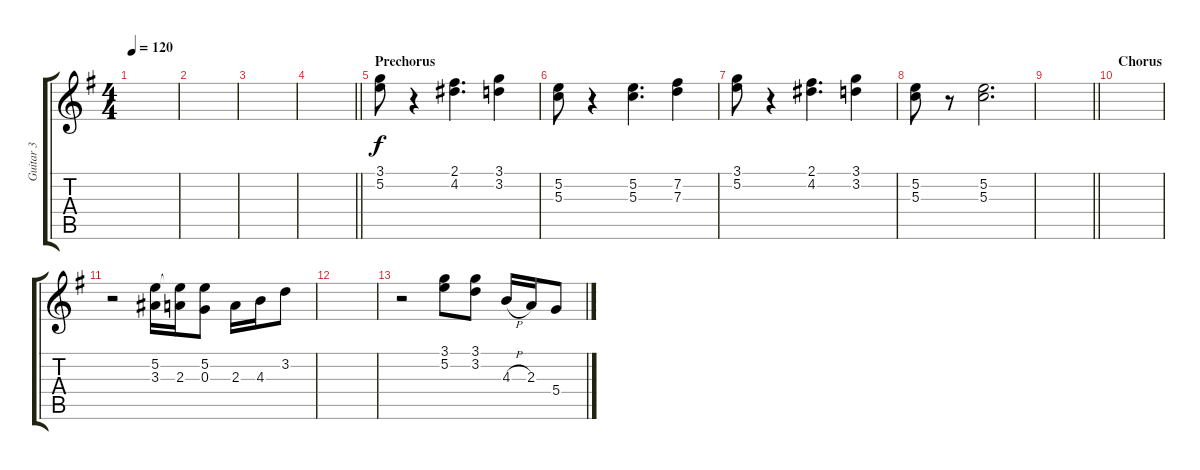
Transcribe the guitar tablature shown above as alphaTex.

\track ("Guitar 3" "Guitar 3") {instrument overdrivenguitar}
\staff {score tabs}
\tuning (E4 B3 G3 D3 A2 E2) {hide}
\ts (4 4)
\tempo 120
\clef g2
\ks g
|
|
|
\barLineRight lightlight
|
\section ("" "Prechorus")
(3.1 5.2).8 r.4 (2.1 4.2).4{d} (3.1 3.2).4 |
(5.2 5.3).8 r.4 (5.2 5.3).4{d} (7.2 7.3).4 |
(3.1 5.2).8 r.4 (2.1 4.2).4{d} (3.1 3.2).4 |
(5.2 5.3).8 r.8 (5.2 5.3).2{d} |
\barLineRight lightlight
|
\section ("" "Chorus")
|
r.2 (5.2 3.3).16 (5.2{t} 2.3).16 (5.2 0.3).8 2.3.16 4.3.16 3.2.8 |
|
r.2 (3.1 5.2).8 (3.1 3.2).8 4.3{h}.16 2.3.16 5.4.8
